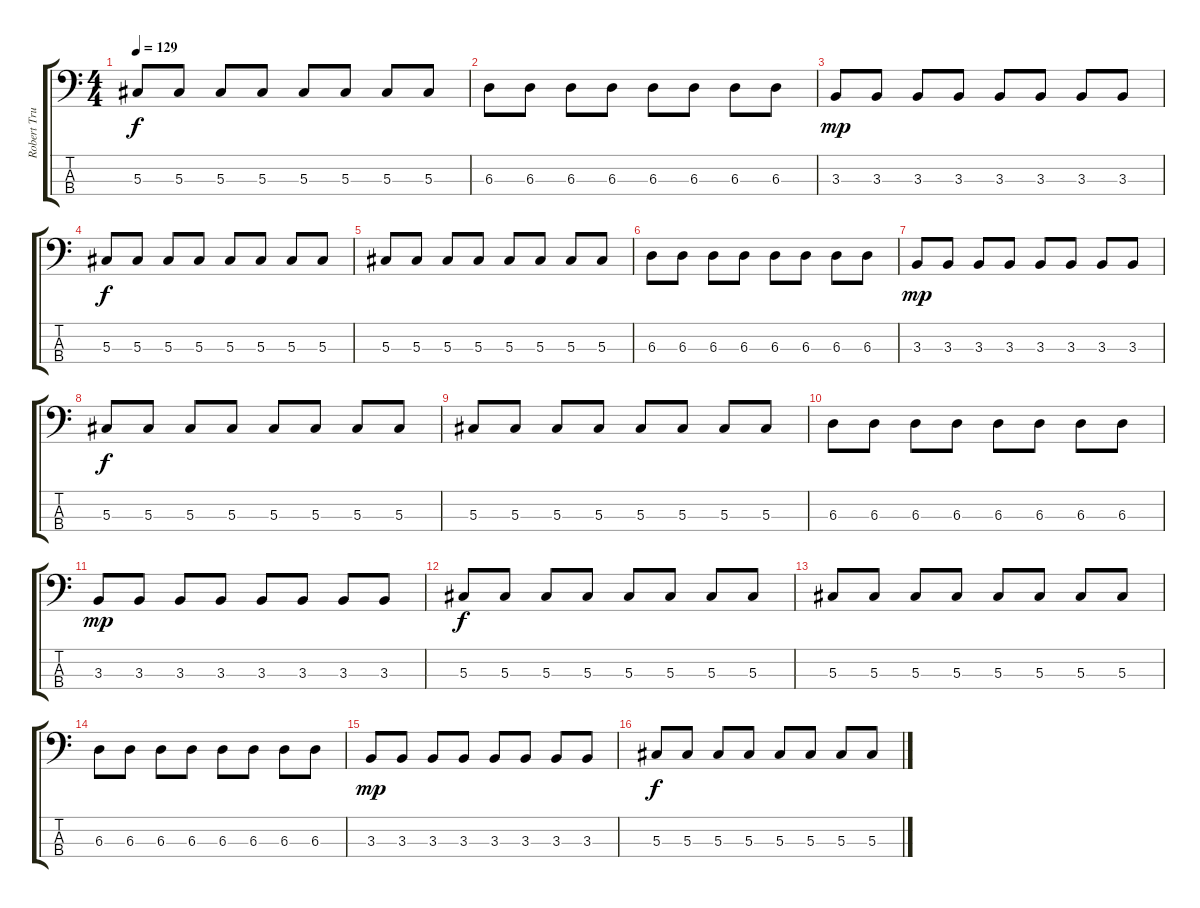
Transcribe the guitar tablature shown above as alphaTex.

\track ("Robert Trujillo" "Robert Tru") {instrument electricbasspick}
\staff {score tabs}
\tuning (Gb2 Db2 Ab1 Eb1) {hide}
\ts (4 4)
\tempo 129
\clef f4
\ks c
5.3.8{dy f} 5.3.8 5.3.8 5.3.8 5.3.8 5.3.8 5.3.8 5.3.8 |
6.3.8 6.3.8 6.3.8 6.3.8 6.3.8 6.3.8 6.3.8 6.3.8 |
3.3.8{dy mp} 3.3.8 3.3.8 3.3.8 3.3.8 3.3.8 3.3.8 3.3.8 |
5.3.8{dy f} 5.3.8 5.3.8 5.3.8 5.3.8 5.3.8 5.3.8 5.3.8 |
5.3.8 5.3.8 5.3.8 5.3.8 5.3.8 5.3.8 5.3.8 5.3.8 |
6.3.8 6.3.8 6.3.8 6.3.8 6.3.8 6.3.8 6.3.8 6.3.8 |
3.3.8{dy mp} 3.3.8 3.3.8 3.3.8 3.3.8 3.3.8 3.3.8 3.3.8 |
5.3.8{dy f} 5.3.8 5.3.8 5.3.8 5.3.8 5.3.8 5.3.8 5.3.8 |
5.3.8 5.3.8 5.3.8 5.3.8 5.3.8 5.3.8 5.3.8 5.3.8 |
6.3.8 6.3.8 6.3.8 6.3.8 6.3.8 6.3.8 6.3.8 6.3.8 |
3.3.8{dy mp} 3.3.8 3.3.8 3.3.8 3.3.8 3.3.8 3.3.8 3.3.8 |
5.3.8{dy f} 5.3.8 5.3.8 5.3.8 5.3.8 5.3.8 5.3.8 5.3.8 |
5.3.8 5.3.8 5.3.8 5.3.8 5.3.8 5.3.8 5.3.8 5.3.8 |
6.3.8 6.3.8 6.3.8 6.3.8 6.3.8 6.3.8 6.3.8 6.3.8 |
3.3.8{dy mp} 3.3.8 3.3.8 3.3.8 3.3.8 3.3.8 3.3.8 3.3.8 |
5.3.8{dy f} 5.3.8 5.3.8 5.3.8 5.3.8 5.3.8 5.3.8 5.3.8
